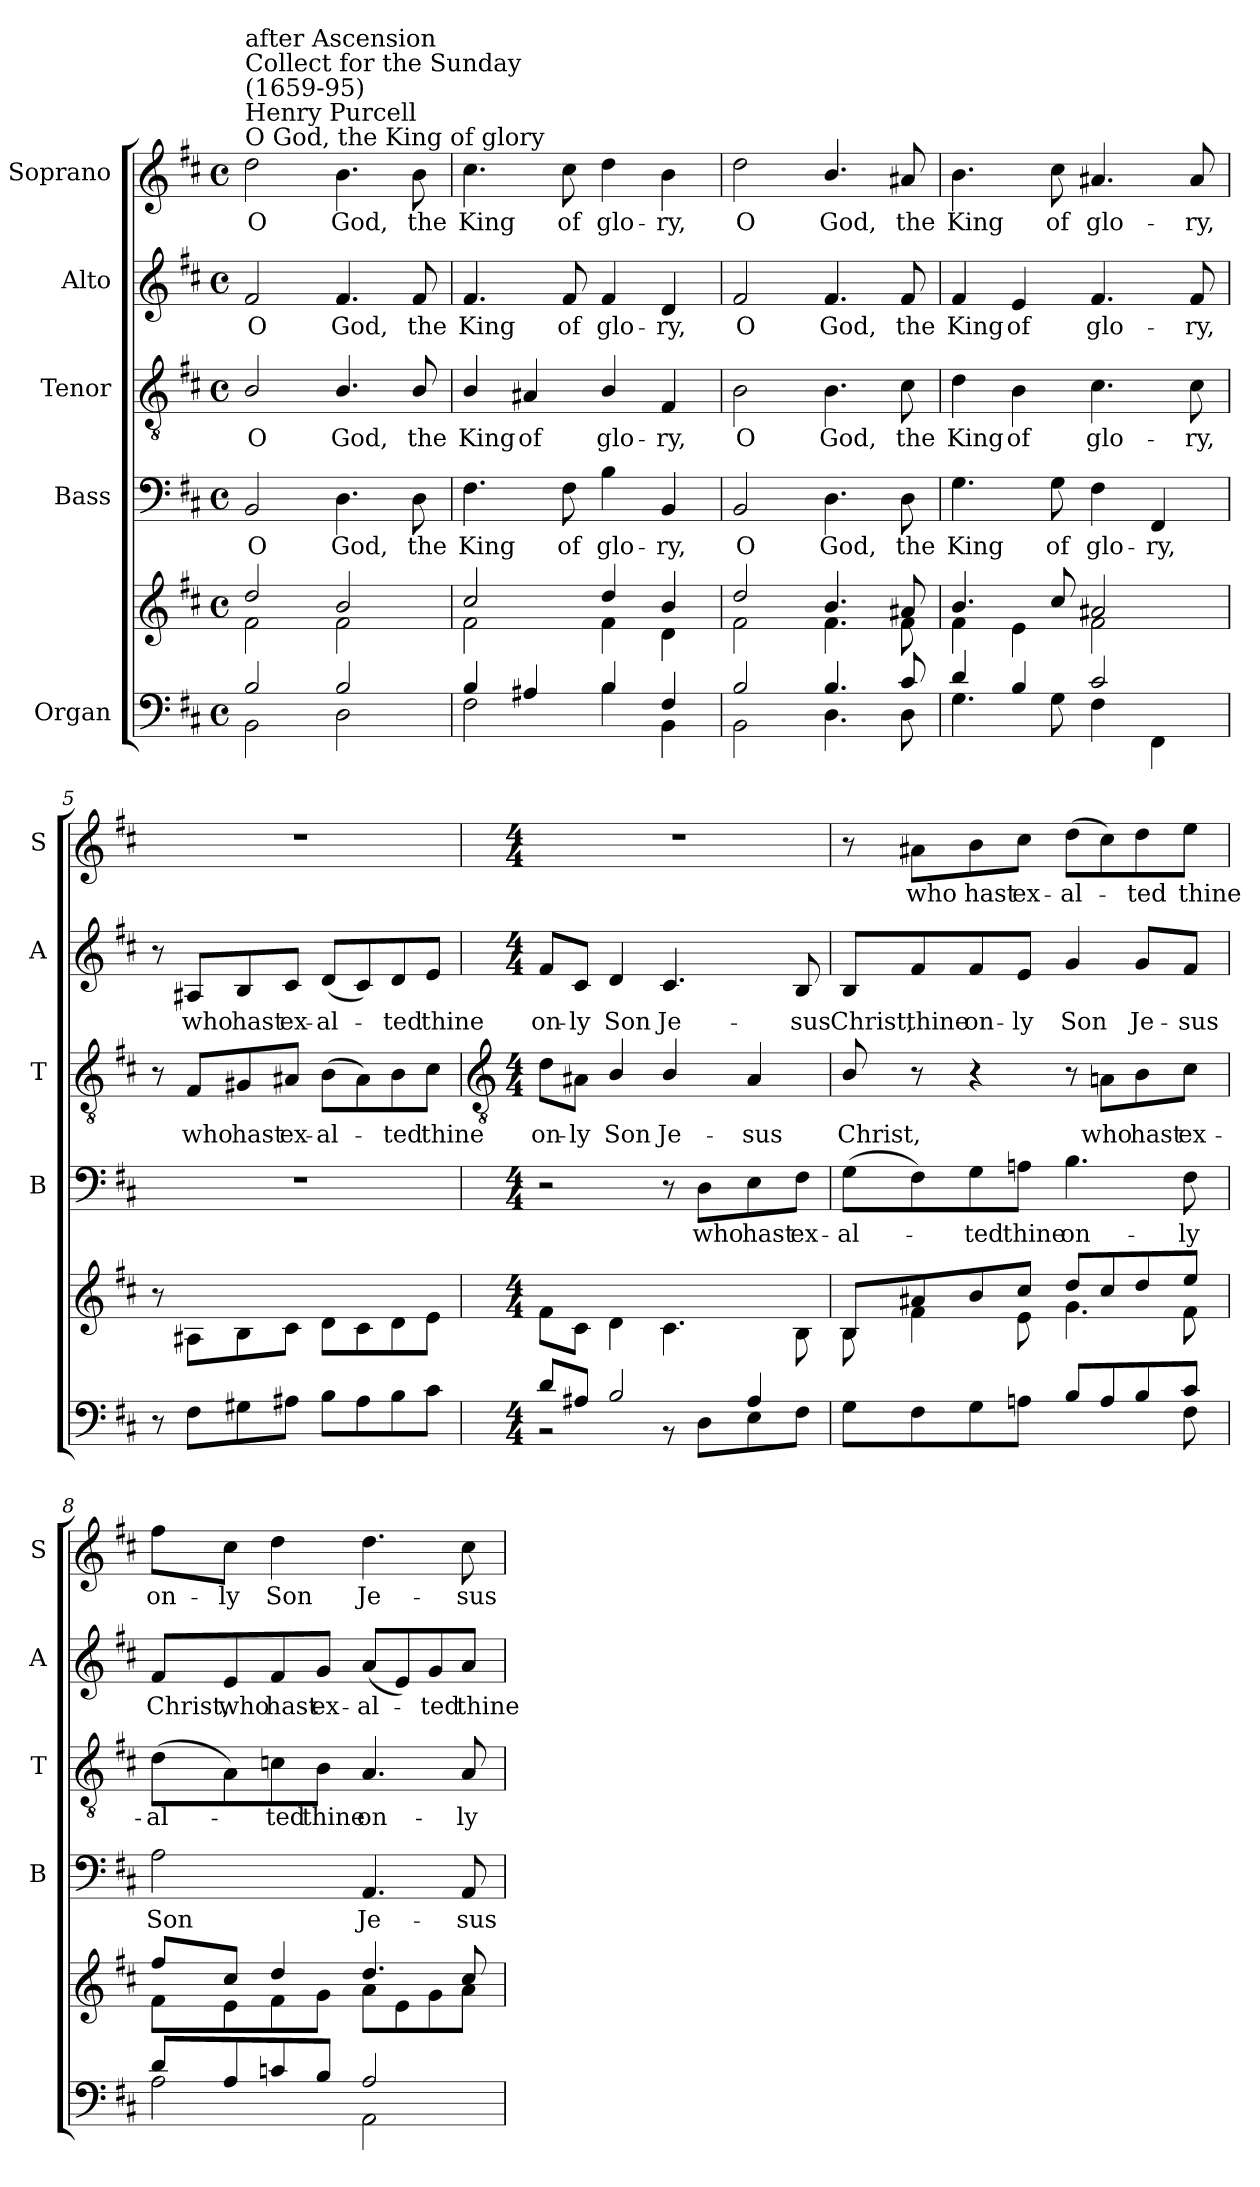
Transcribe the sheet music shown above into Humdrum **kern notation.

**kern	**kern	**kern	**text	**kern	**text	**kern	**text	**kern	**text
*part5	*part5	*part4	*part4	*part3	*part3	*part2	*part2	*part1	*part1
*staff6	*staff5	*staff4	*staff4	*staff3	*staff3	*staff2	*staff2	*staff1	*staff1
*I"Organ	*	*I"Bass	*	*I"Tenor	*	*I"Alto	*	*I"Soprano	*
*	*	*I'B	*	*I'T	*	*I'A	*	*I'S	*
*clefF4	*clefG2	*clefF4	*	*clefGv2	*	*clefG2	*	*clefG2	*
*k[f#c#]	*k[f#c#]	*k[f#c#]	*	*k[f#c#]	*	*k[f#c#]	*	*k[f#c#]	*
*D:	*D:	*D:	*	*D:	*	*D:	*	*D:	*
*M4/4	*M4/4	*M4/4	*	*M4/4	*	*M4/4	*	*M4/4	*
*met(c)	*met(c)	*met(c)	*	*met(c)	*	*met(c)	*	*met(c)	*
*MM90	*MM90	*MM90	*	*MM90	*	*MM90	*	*MM90	*
=1	=1	=1	=1	=1	=1	=1	=1	=1	=1
*^	*^	*	*	*	*	*	*	*	*
!	!	!	!	!	!	!	!	!	!	!LO:TX:a:t=O God, the King of glory	!
!	!	!	!	!	!	!	!	!	!	!LO:TX:a:t=Henry Purcell	!
!	!	!	!	!	!	!	!	!	!	!LO:TX:a:t=(1659-95)	!
!	!	!	!	!	!	!	!	!	!	!LO:TX:a:t=Collect for the Sunday	!
!	!	!	!	!	!	!	!	!	!	!LO:TX:a:t=after Ascension	!
!	!	!	!	!	!LO:LY:b	!	!LO:LY:b	!	!LO:LY:b	!	!LO:LY:b
2B/	2BB\	2dd/	2f#\	2BB/	O	2B/	O	2f#/	O	2dd\	O
!	!	!	!	!	!LO:LY:b	!	!LO:LY:b	!	!LO:LY:b	!	!LO:LY:b
2B/	2D\	2b/	2f#\	4.D\	God,	4.B/	God,	4.f#/	God,	4.b\	God,
!	!	!	!	!	!LO:LY:b	!	!LO:LY:b	!	!LO:LY:b	!	!LO:LY:b
.	.	.	.	8D\	the	8B/	the	8f#/	the	8b\	the
=2	=2	=2	=2	=2	=2	=2	=2	=2	=2	=2	=2
!	!	!	!	!	!LO:LY:b	!	!LO:LY:b	!	!LO:LY:b	!	!LO:LY:b
4B/	2F#\	2cc#/	2f#\	4.F#\	King	4B/	King	4.f#/	King	4.cc#\	King
!	!	!	!	!	!	!	!LO:LY:b	!	!	!	!
4A#X/	.	.	.	.	.	4A#X/	of	.	.	.	.
!	!	!	!	!	!LO:LY:b	!	!	!	!LO:LY:b	!	!LO:LY:b
.	.	.	.	8F#\	of	.	.	8f#/	of	8cc#\	of
!	!	!	!	!	!LO:LY:b	!	!LO:LY:b	!	!LO:LY:b	!	!LO:LY:b
4B/	4B\	4dd/	4f#\	4B\	glo-	4B/	glo-	4f#/	glo-	4dd\	glo-
!	!	!	!	!	!LO:LY:b	!	!LO:LY:b	!	!LO:LY:b	!	!LO:LY:b
4F#/	4BB\	4b/	4d\	4BB/	-ry,	4F#/	-ry,	4d/	-ry,	4b\	-ry,
=3	=3	=3	=3	=3	=3	=3	=3	=3	=3	=3	=3
!	!	!	!	!	!LO:LY:b	!	!LO:LY:b	!	!LO:LY:b	!	!LO:LY:b
2B/	2BB\	2dd/	2f#\	2BB/	O	2B\	O	2f#/	O	2dd\	O
!	!	!	!	!	!LO:LY:b	!	!LO:LY:b	!	!LO:LY:b	!	!LO:LY:b
4.B/	4.D\	4.b/	4.f#\	4.D\	God,	4.B\	God,	4.f#/	God,	4.b/	God,
!	!	!	!	!	!LO:LY:b	!	!LO:LY:b	!	!LO:LY:b	!	!LO:LY:b
8c#/	8D\	8a#X/	8f#\	8D\	the	8c#\	the	8f#/	the	8a#X/	the
=4	=4	=4	=4	=4	=4	=4	=4	=4	=4	=4	=4
!	!	!	!	!	!LO:LY:b	!	!LO:LY:b	!	!LO:LY:b	!	!LO:LY:b
4d/	4.G\	4.b/	4f#\	4.G\	King	4d\	King	4f#/	King	4.b\	King
!	!	!	!	!	!	!	!LO:LY:b	!	!LO:LY:b	!	!
4B/	.	.	4e\	.	.	4B\	of	4e/	of	.	.
!	!	!	!	!	!LO:LY:b	!	!	!	!	!	!LO:LY:b
.	8G\	8cc#/	.	8G\	of	.	.	.	.	8cc#\	of
!	!	!	!	!	!LO:LY:b	!	!LO:LY:b	!	!LO:LY:b	!	!LO:LY:b
2c#/	4F#\	2a#X/	2f#\	4F#\	glo-	4.c#\	glo-	4.f#/	glo-	4.a#X/	glo-
!	!	!	!	!	!LO:LY:b	!	!	!	!	!	!
.	4FF#\	.	.	4FF#/	-ry,	.	.	.	.	.	.
!	!	!	!	!	!	!	!LO:LY:b	!	!LO:LY:b	!	!LO:LY:b
.	.	.	.	.	.	8c#\	-ry,	8f#/	-ry,	8a#/	-ry,
=5	=5	=5	=5	=5	=5	=5	=5	=5	=5	=5	=5
8r	2ryy	8r	2ryy	1r	.	8r	.	8r	.	1r	.
!	!	!	!	!	!	!	!LO:LY:b	!	!LO:LY:b	!	!
8F#\L	.	8A#X\L	.	.	.	8F#/L	who	8A#X/L	who	.	.
!	!	!	!	!	!	!	!LO:LY:b	!	!LO:LY:b	!	!
8G#X\	.	8B\	.	.	.	8G#X/	hast	8B/	hast	.	.
!	!	!	!	!	!	!	!LO:LY:b	!	!LO:LY:b	!	!
8A#X\J	.	8c#\J	.	.	.	8A#X/J	ex-	8c#/J	ex-	.	.
!	!	!	!	!	!	!	!LO:LY:b	!	!LO:LY:b	!	!
8B\L	2ryy	8d\L	2ryy	.	.	(<8B\L	-al-	(<8d/L	-al-	.	.
8A#\	.	8c#\	.	.	.	8A#\)	.	8c#/)	.	.	.
!	!	!	!	!	!	!	!LO:LY:b	!	!LO:LY:b	!	!
8B\	.	8d\	.	.	.	8B\	ted	8d/	ted	.	.
!	!	!	!	!	!	!	!LO:LY:b	!	!LO:LY:b	!	!
8c#\J	.	8e\J	.	.	.	8c#\J	thine	8e/J	thine	.	.
!!LO:PB:g=z
=6	=6	=6	=6	=6	=6	=6	=6	=6	=6	=6	=6
*	*	*	*	*	*	*clefGv2	*	*	*	*	*
*M4/4	*	*M4/4	*	*M4/4	*	*M4/4	*	*M4/4	*	*M4/4	*
!	!	!	!	!	!	!	!LO:LY:b	!	!LO:LY:b	!	!
8d/L	2r	8f#\L	2ryy	2r	.	8d\L	on-	8f#/L	on-	1r	.
!	!	!	!	!	!	!	!LO:LY:b	!	!LO:LY:b	!	!
8A#X/J	.	8c#\J	.	.	.	8A#X\J	-ly	8c#/J	-ly	.	.
!	!	!	!	!	!	!	!LO:LY:b	!	!LO:LY:b	!	!
2B/	.	4d\	.	.	.	4B/	Son	4d/	Son	.	.
!	!	!	!	!	!	!	!LO:LY:b	!	!LO:LY:b	!	!
.	8r	4.c#\	2ryy	8r	.	4B/	Je-	4.c#/	Je-	.	.
!	!	!	!	!	!LO:LY:b	!	!	!	!	!	!
.	8D\L	.	.	8D\L	who	.	.	.	.	.	.
!	!	!	!	!	!LO:LY:b	!	!LO:LY:b	!	!	!	!
4A#/	8E\	.	.	8E\	hast	4A#/	-sus	.	.	.	.
!	!	!	!	!	!LO:LY:b	!	!	!	!LO:LY:b	!	!
.	8F#\J	8B\	.	8F#\J	ex-	.	.	8B/	-sus	.	.
=7	=7	=7	=7	=7	=7	=7	=7	=7	=7	=7	=7
!	!	!	!	!	!LO:LY:b	!	!LO:LY:b	!	!LO:LY:b	!	!
8G\L	2ryy	8B/L	8B\	(>8G\L	-al-	8B/	Christ,	8B/L	Christ,	8r	.
!	!	!	!	!	!	!	!	!	!LO:LY:b	!	!LO:LY:b
8F#\	.	8a#X/	4f#\	8F#\)	.	8r	.	8f#/	thine	8a#X\L	who
!	!	!	!	!	!LO:LY:b	!	!	!	!LO:LY:b	!	!LO:LY:b
8G\	.	8b/	.	8G\	ted	4r	.	8f#/	on-	8b\	hast
!	!	!	!	!	!LO:LY:b	!	!	!	!LO:LY:b	!	!LO:LY:b
8An\J	.	8cc#/J	8e\	8An\J	thine	.	.	8e/J	-ly	8cc#\J	ex-
!	!	!	!	!	!LO:LY:b	!	!	!	!LO:LY:b	!	!LO:LY:b
8B/L	4ryy	8dd/L	4.g\	4.B\	on-	8r	.	4g/	Son	(>8dd\L	-al-
!	!	!	!	!	!	!	!LO:LY:b	!	!	!	!
8A/	.	8cc#/	.	.	.	8An\L	who	.	.	8cc#\)	.
!	!	!	!	!	!	!	!LO:LY:b	!	!LO:LY:b	!	!LO:LY:b
8B/	8ryy	8dd/	.	.	.	8B\	hast	8g/L	Je-	8dd\	ted
!	!	!	!	!	!LO:LY:b	!	!LO:LY:b	!	!LO:LY:b	!	!LO:LY:b
8c#/J	8F#\	8ee/J	8f#\	8F#\	-ly	8c#\J	ex-	8f#/J	-sus	8ee\J	thine
=8	=8	=8	=8	=8	=8	=8	=8	=8	=8	=8	=8
!	!	!	!	!	!LO:LY:b	!	!LO:LY:b	!	!LO:LY:b	!	!LO:LY:b
8d/L	2A\	8ff#/L	8f#\L	2A\	Son	(>8d\L	-al-	8f#/L	Christ,	8ff#\L	on-
!	!	!	!	!	!	!	!	!	!LO:LY:b	!	!LO:LY:b
8A/	.	8cc#/J	8e\	.	.	8A\)	.	8e/	who	8cc#\J	-ly
!	!	!	!	!	!	!	!LO:LY:b	!	!LO:LY:b	!	!LO:LY:b
8cn/	.	4dd/	8f#\	.	.	8cn\	ted	8f#/	hast	4dd\	Son
!	!	!	!	!	!	!	!LO:LY:b	!	!LO:LY:b	!	!
8B/J	.	.	8g\J	.	.	8B\J	thine	8g/J	ex-	.	.
!	!	!	!	!	!LO:LY:b	!	!LO:LY:b	!	!LO:LY:b	!	!LO:LY:b
2A/	2AA\	4.dd/	8a\L	4.AA/	Je-	4.A/	on-	(<8a/L	-al-	4.dd\	Je-
.	.	.	8e\	.	.	.	.	8e/)	.	.	.
!	!	!	!	!	!	!	!	!	!LO:LY:b	!	!
.	.	.	8g\	.	.	.	.	8g/	ted	.	.
!	!	!	!	!	!LO:LY:b	!	!LO:LY:b	!	!LO:LY:b	!	!LO:LY:b
.	.	8cc#/	8a\J	8AA/	-sus	8A/	-ly	8a/J	thine	8cc#\	-sus
*v	*v	*	*	*	*	*	*	*	*	*	*
*	*v	*v	*	*	*	*	*	*	*	*
=	=	=	=	=	=	=	=	=	=
*-	*-	*-	*-	*-	*-	*-	*-	*-	*-
